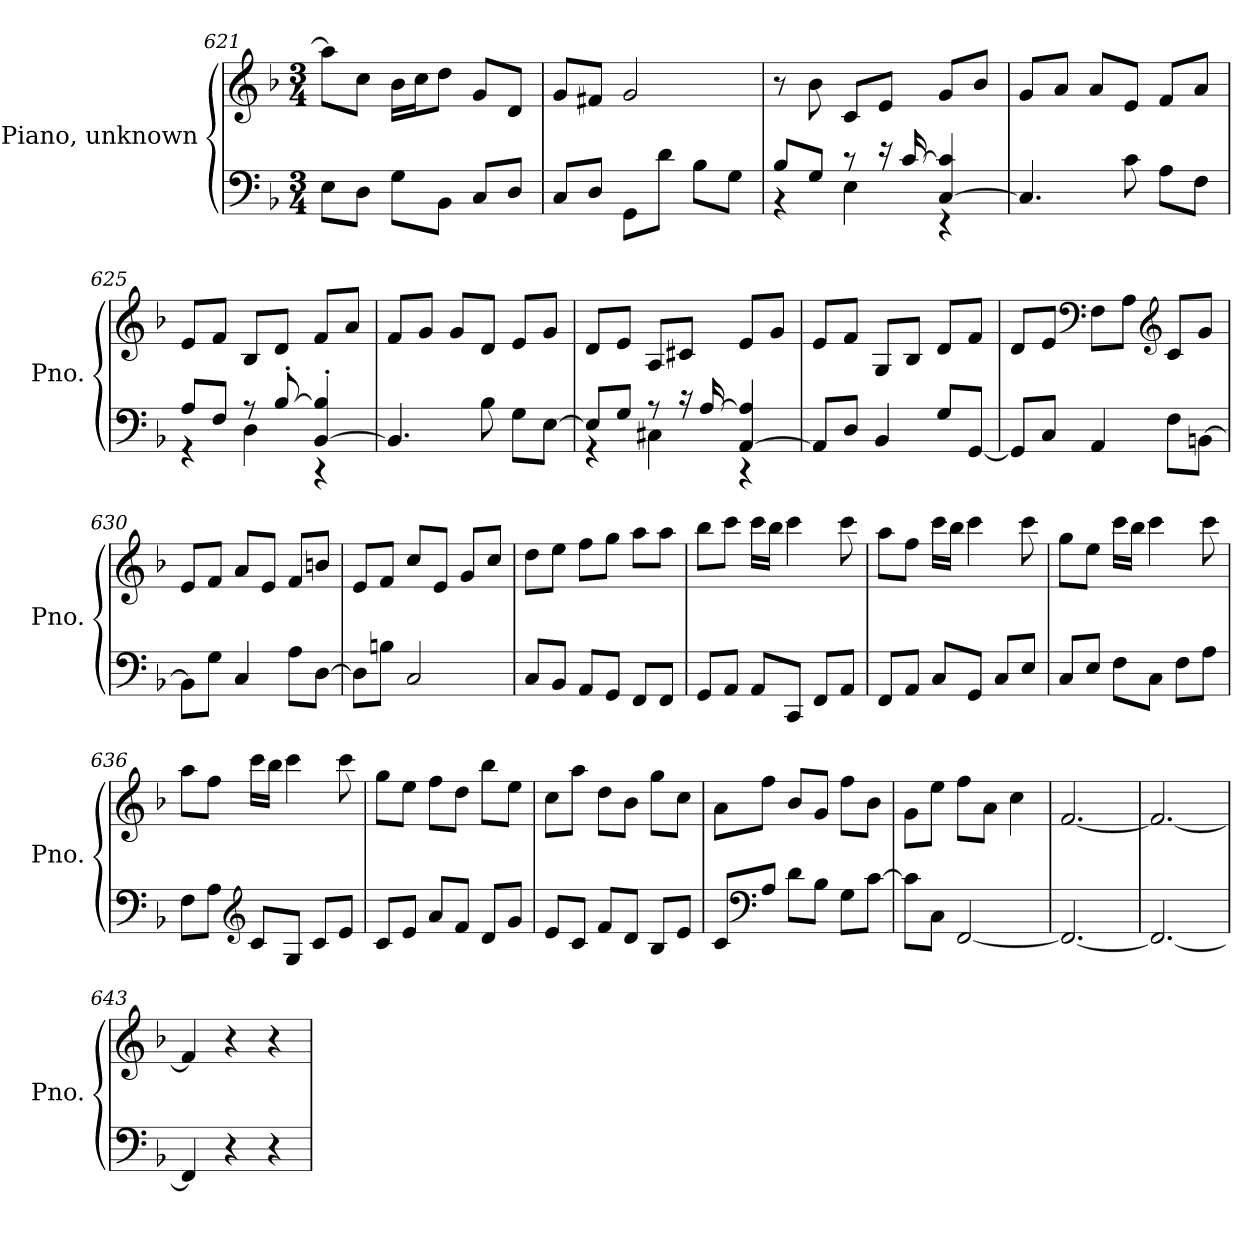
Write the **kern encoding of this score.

**kern	**kern
*part1	*part1
*staff2	*staff1
*I"Piano, unknown	*
*I'Pno.	*
*clefF4	*clefG2
*k[b-]	*k[b-]
*M3/4	*M3/4
=621	=621
8E\L	8aa\L]
8D\J	8cc\J
8G\L	16b-\LL
.	16cc\J
8BB-\J	8dd\J
8C/L	8g/L
8D/J	8d/J
=622	=622
8C/L	8g/L
8D/J	8f#X/J
8GG\L	2g/
8d\J	.
8B-\L	.
8G\J	.
=623	=623
*^	*
8B-/L	4r	8r
8G/J	.	8b-\
8r	4E\	8c/L
16r	.	8e/J
[16c/	.	.
[4C/ 4c/]	4r	8g/L
.	.	8b-/J
*v	*v	*
=624	=624
4.C/]	8g/L
.	8a/J
.	8a/L
8c\	8e/J
8A\L	8f/L
8F\J	8a/J
!!LO:LB:g=z
=625	=625
*^	*
8A/L	4r	8e/L
8F/J	.	8f/J
8r	4D\	8B-/L
[8B-'/	.	8d/J
[4BB-/' 4B-/]'	4r	8f/L
.	.	8a/J
*v	*v	*
=626	=626
4.BB-/]	8f/L
.	8g/J
.	8g/L
8B-\	8d/J
8G\L	8e/L
[8E\J	8g/J
=627	=627
*^	*
8E/L]	4r	8d/L
8G/J	.	8e/J
8r	4C#X\	8A/L
16r	.	8c#X/J
[16A/	.	.
[4AA/ 4A/]	4r	8e/L
.	.	8g/J
*v	*v	*
=628	=628
8AA/L]	8e/L
8D/J	8f/J
4BB-/	8G/L
.	8B-/J
8G/L	8d/L
[8GG/J	8f/J
=629	=629
8GG/L]	8d/L
8C/J	8e/J
*	*clefF4
4AA/	8F\L
.	8A\J
*	*clefG2
8F\L	8c/L
[8BBn\J	8g/J
!!LO:PB:g=z
=630	=630
8BB\L]	8e/L
8G\J	8f/J
4C/	8a/L
.	8e/J
8A\L	8f/L
[8D\J	8bn/J
=631	=631
8D\L]	8e/L
8Bn\J	8f/J
2C/	8cc/L
.	8e/J
.	8g/L
.	8cc/J
=632	=632
8C/L	8dd\L
8BB-/J	8ee\J
8AA/L	8ff\L
8GG/J	8gg\J
8FF/L	8aa\L
8FF/J	8aa\J
=633	=633
8GG/L	8bb-\L
8AA/J	8ccc\J
8AA/L	16ccc\LL
.	16bb-\JJ
8CC/J	4ccc\
8FF/L	.
8AA/J	8ccc\
=634	=634
8FF/L	8aa\L
8AA/J	8ff\J
8C/L	16ccc\LL
.	16bb-\JJ
8GG/J	4ccc\
8C/L	.
8E/J	8ccc\
!!LO:LB:g=z
=635	=635
8C/L	8gg\L
8E/J	8ee\J
8F\L	16ccc\LL
.	16bb-\JJ
8C\J	4ccc\
8F\L	.
8A\J	8ccc\
=636	=636
8F\L	8aa\L
8A\J	8ff\J
*clefG2	*
8c/L	16ccc\LL
.	16bb-\JJ
8G/J	4ccc\
8c/L	.
8e/J	8ccc\
=637	=637
8c/L	8gg\L
8e/J	8ee\J
8a/L	8ff\L
8f/J	8dd\J
8d/L	8bb-\L
8g/J	8ee\J
=638	=638
8e/L	8cc\L
8c/J	8aa\J
8f/L	8dd\L
8d/J	8b-\J
8B-/L	8gg\L
8e/J	8cc\J
=639	=639
8c/L	8a\L
*clefF4	*
8A/J	8ff\J
8d\L	8b-/L
8B-\J	8g/J
8G\L	8ff\L
[8c\J	8b-\J
!!LO:LB:g=z
=640	=640
8c\L]	8g\L
8C\J	8ee\J
[2FF/	8ff\L
.	8a\J
.	4cc\
=641	=641
2.FF/_	[2.f/
=642	=642
2.FF/_	2.f/_
=643	=643
4FF/]	4f/]
4r	4r
4r	4r
=	=
*-	*-
